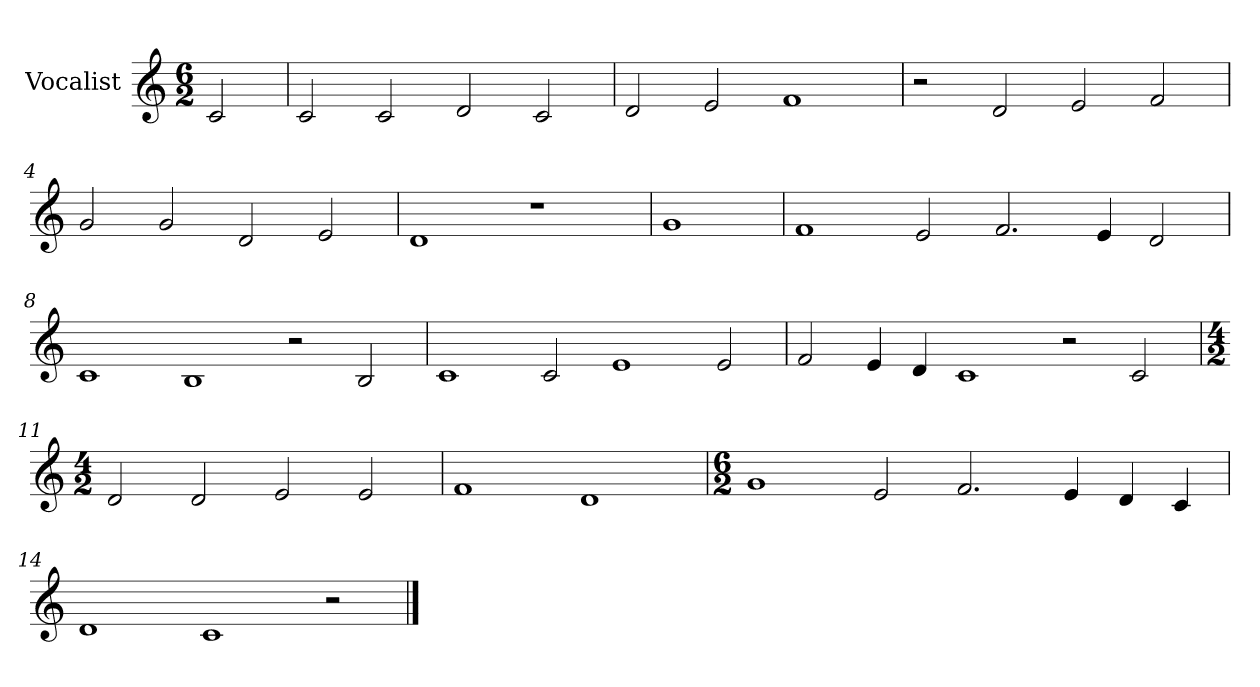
**kern
*part1
*staff1
*I"Vocalist
*k[]
*C:
*M6/2
=
2c
=1
2c
2c
2d
2c
=2
2d
2e
1f
=3
2r
2d
2e
2f
=4
2g
2g
2d
2e
=5
1d
1r
=6
1g
=7
1f
2e
2.f
4e
2d
=8
1c
1B
2r
2B
=9
1c
2c
1e
2e
=10
2f
4e
4d
1c
2r
2c
=11
*M4/2
2d
2d
2e
2e
=12
1f
1d
=13
*M6/2
1g
2e
2.f
4e
4d
4c
=14
1d
1c
2r
==
*-
